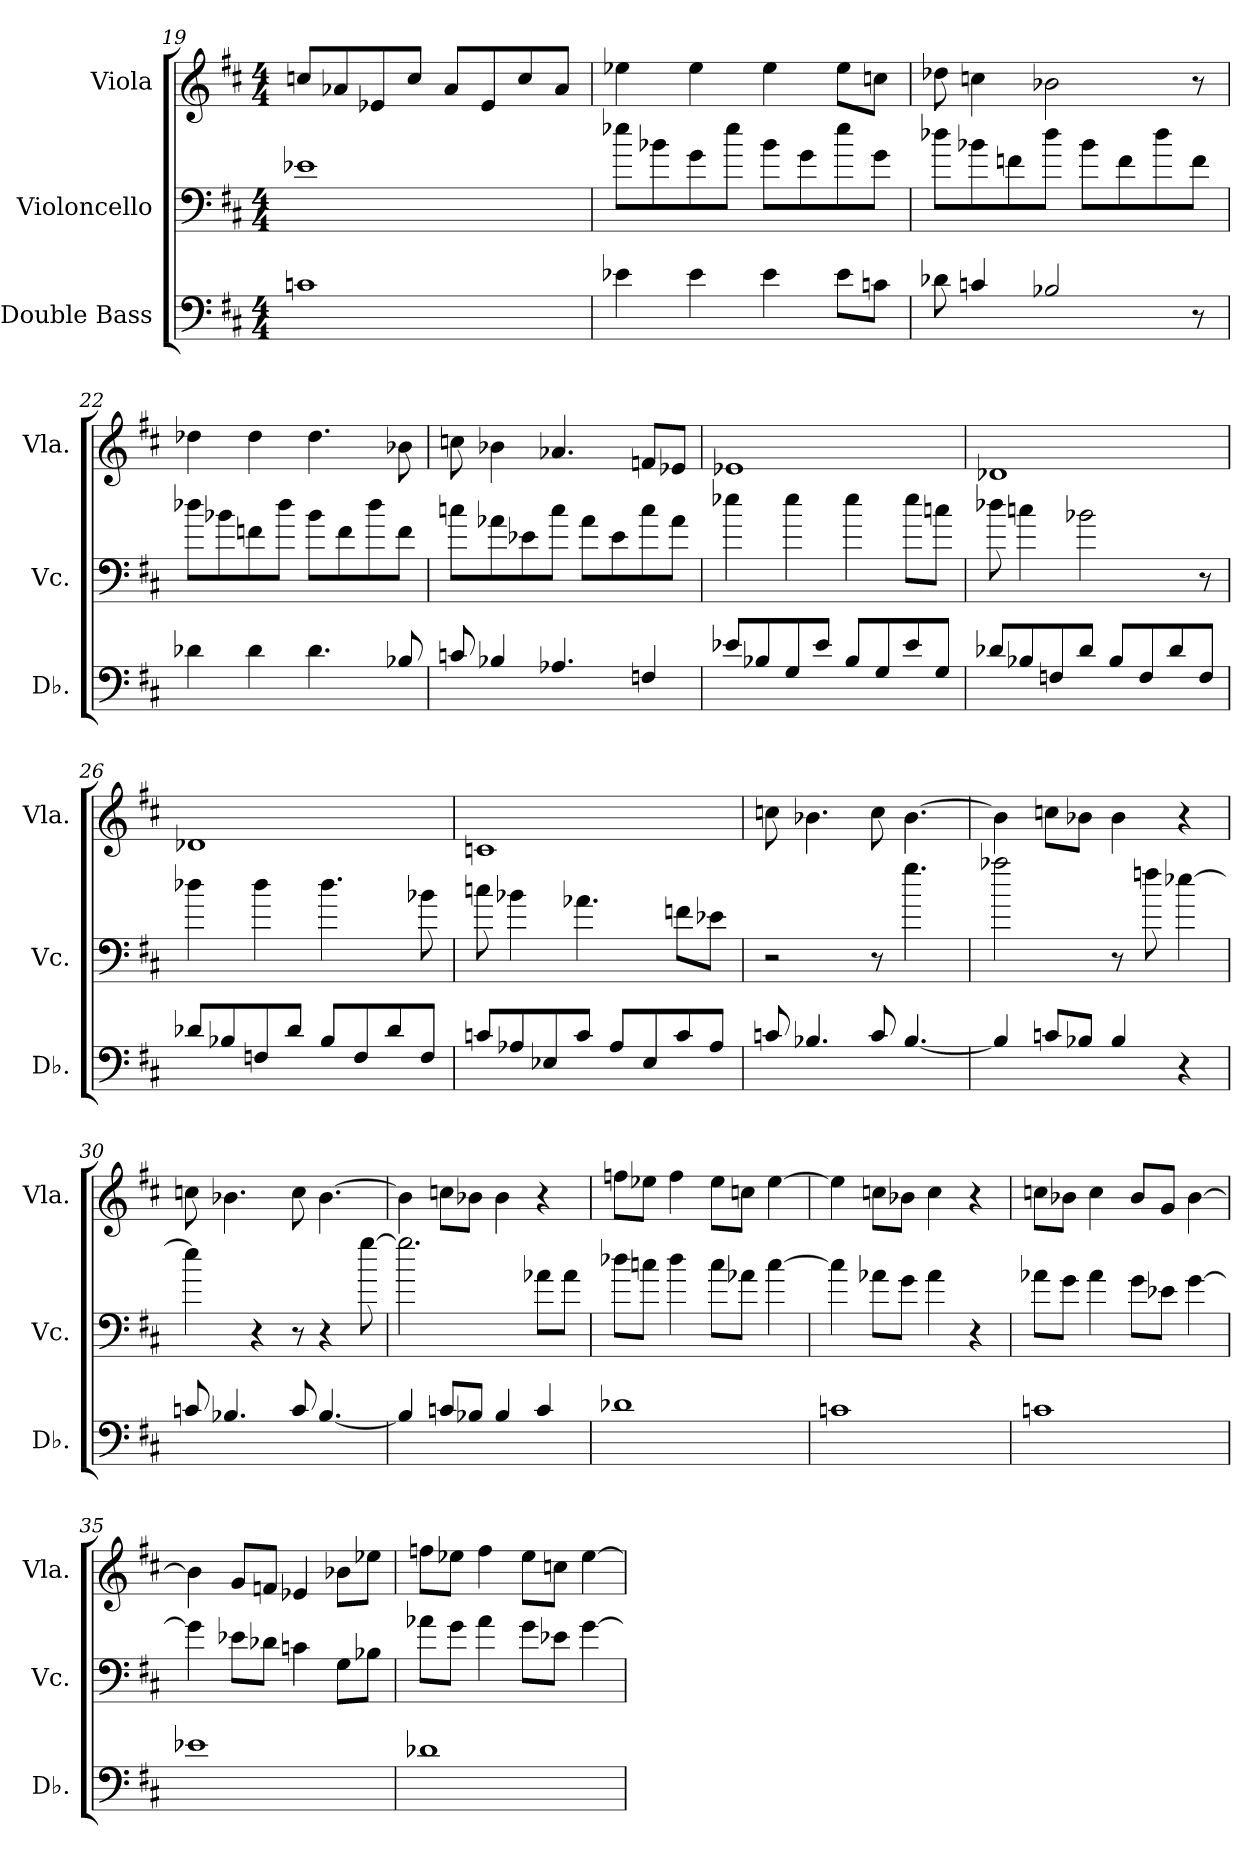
**kern	**kern	**kern
*part3	*part2	*part1
*staff3	*staff2	*staff1
*I"Double Bass	*I"Violoncello	*I"Viola
*I'Db.	*I'Vc.	*I'Vla.
*clefF4	*clefF4	*clefG2
*ITrd7c12	*	*
*k[f#c#]	*k[f#c#]	*k[f#c#]
*M4/4	*M4/4	*M4/4
=19	=19	=19
1Cn	1e-X	8ccn/L
.	.	8a-X/
.	.	8e-X/
.	.	8cc/J
.	.	8a-/L
.	.	8e-/
.	.	8cc/
.	.	8a-/J
!!LO:LB:g=z
=20	=20	=20
4E-X\	8ee-X\L	4ee-X\
.	8b-X\	.
4E-\	8g\	4ee-\
.	8ee-\J	.
4E-\	8b-\L	4ee-\
.	8g\	.
8E-\L	8ee-\	8ee-\L
8Cn\J	8g\J	8ccn\J
=21	=21	=21
8D-X\	8dd-X\L	8dd-X\
4Cn/	8b-X\	4ccn\
.	8fn\	.
2BB-X/	8dd-\J	2b-X\
.	8b-\L	.
.	8f\	.
.	8dd-\	.
8r	8f\J	8r
=22	=22	=22
4D-X\	8dd-X\L	4dd-X\
.	8b-X\	.
4D-\	8fn\	4dd-\
.	8dd-\J	.
4.D-\	8b-\L	4.dd-\
.	8f\	.
.	8dd-\	.
8BB-X/	8f\J	8b-X\
!!LO:LB:g=z
=23	=23	=23
8Cn/	8ccn\L	8ccn\
4BB-X/	8a-X\	4b-X\
.	8e-X\	.
4.AA-X/	8cc\J	4.a-X/
.	8a-\L	.
.	8e-\	.
4FFn/	8cc\	8fn/L
.	8a-\J	8e-X/J
=24	=24	=24
8E-X/L	4ee-X\	1e-X
8BB-X/	.	.
8GG/	4ee-\	.
8E-/J	.	.
8BB-/L	4ee-\	.
8GG/	.	.
8E-/	8ee-\L	.
8GG/J	8ccn\J	.
=25	=25	=25
8D-X/L	8dd-X\	1d-X
8BB-X/	4ccn\	.
8FFn/	.	.
8D-/J	2b-X\	.
8BB-/L	.	.
8FF/	.	.
8D-/	.	.
8FF/J	8r	.
=26	=26	=26
8D-X/L	4dd-X\	1d-X
8BB-X/	.	.
8FFn/	4dd-\	.
8D-/J	.	.
8BB-/L	4.dd-\	.
8FF/	.	.
8D-/	.	.
8FF/J	8b-X\	.
!!LO:PB:g=z
=27	=27	=27
8Cn/L	8ccn\	1cn
8AA-X/	4b-X\	.
8EE-X/	.	.
8C/J	4.a-X\	.
8AA-/L	.	.
8EE-/	.	.
8C/	8fn\L	.
8AA-/J	8e-X\J	.
=28	=28	=28
8Cn/	2r	8ccn\
4.BB-X/	.	4.b-X\
8C/	8r	8cc\
[4.BB-/	4.gg\	[4.b-\
=29	=29	=29
4BB-/]	2aa-X\	4b-\]
8Cn/L	.	8ccn\L
8BB-X/J	.	8b-X\J
4BB-/	8r	4b-\
.	8ffn\	.
4r	[4ee-X\	4r
=30	=30	=30
8Cn/	4ee-\]	8ccn\
4.BB-X/	.	4.b-X\
.	4r	.
8C/	8r	8cc\
[4.BB-/	4r	[4.b-\
.	[8gg\	.
!!LO:LB:g=z
=31	=31	=31
4BB-/]	2.gg\]	4b-\]
8Cn/L	.	8ccn\L
8BB-X/J	.	8b-X\J
4BB-/	.	4b-\
4C/	8a-X\L	4r
.	8a-\J	.
=32	=32	=32
1D-X	8dd-X\L	8ffn\L
.	8ccn\J	8ee-X\J
.	4dd-\	4ff\
.	8cc\L	8ee-\L
.	8a-X\J	8ccn\J
.	[4cc\	[4ee-\
=33	=33	=33
1Cn	4cc\]	4ee-\]
.	8a-X\L	8ccn\L
.	8g\J	8b-X\J
.	4a-\	4cc\
.	4r	4r
=34	=34	=34
1Cn	8a-X\L	8ccn\L
.	8g\J	8b-X\J
.	4a-\	4cc\
.	8g\L	8b-/L
.	8e-X\J	8g/J
.	[4g\	[4b-\
!!LO:LB:g=z
=35	=35	=35
1E-X	4g\]	4b-\]
.	8e-X\L	8g/L
.	8d-X\J	8fn/J
.	4cn\	4e-X/
.	8G\L	8b-X\L
.	8B-X\J	8ee-X\J
=36	=36	=36
1D-X	8a-X\L	8ffn\L
.	8g\J	8ee-X\J
.	4a-\	4ff\
.	8g\L	8ee-\L
.	8e-X\J	8ccn\J
.	[4g\	[4ee-\
=	=	=
*-	*-	*-
